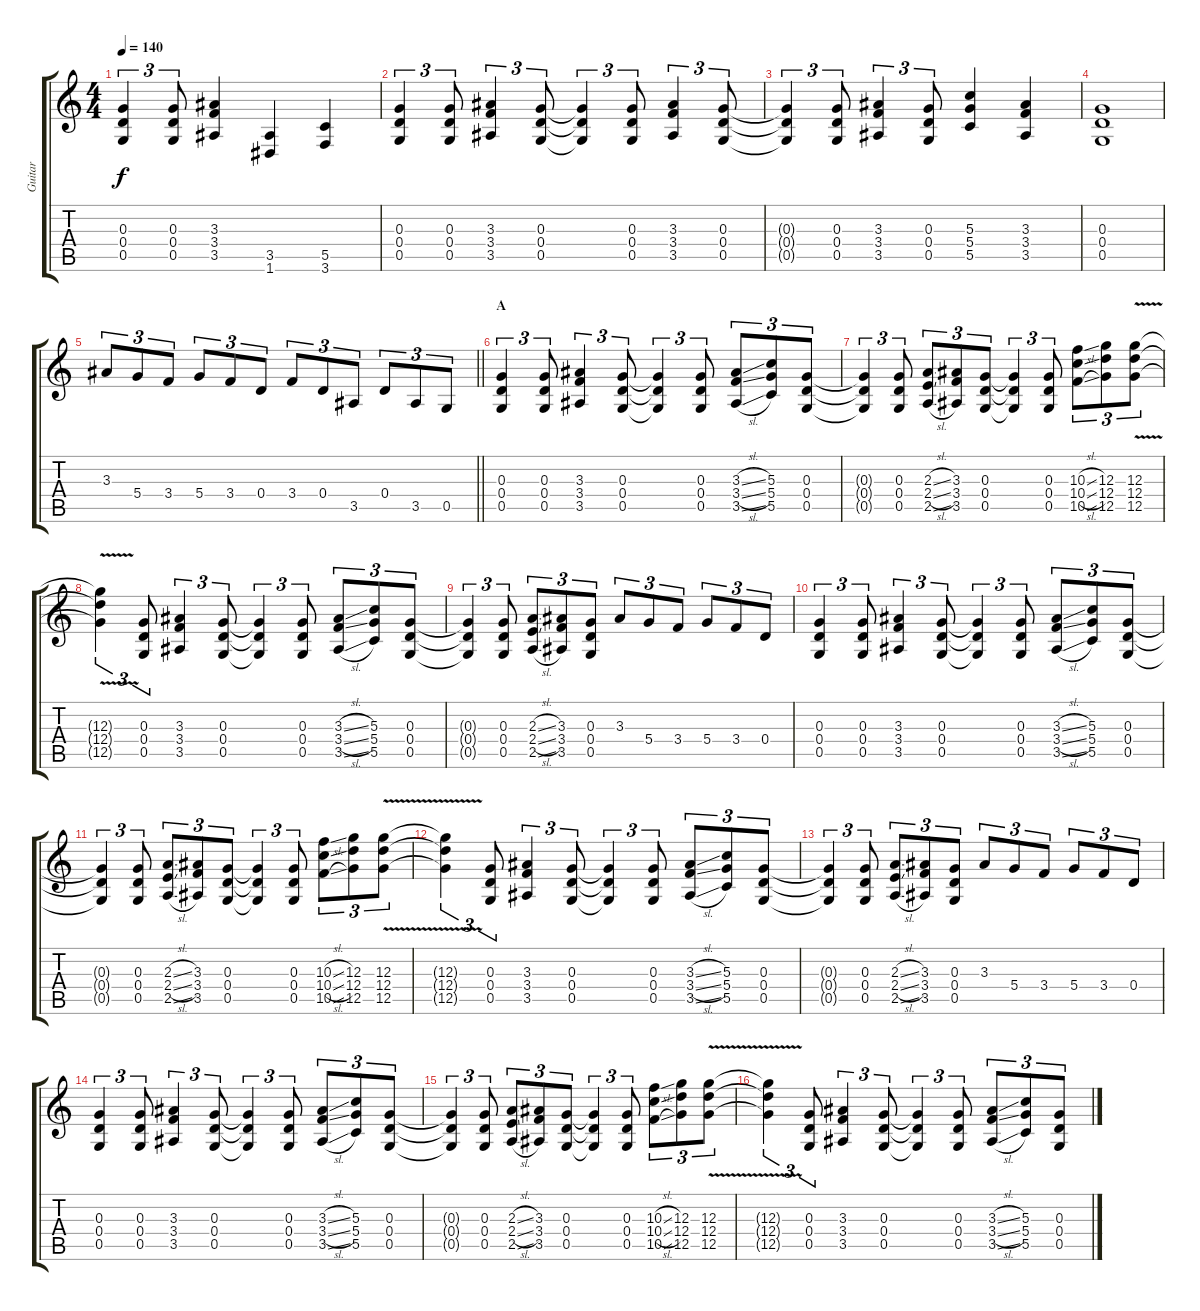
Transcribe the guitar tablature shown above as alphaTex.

\track ("Guitar" "Guitar") {instrument distortionguitar}
\staff {score tabs}
\tuning (E4 B3 G3 D3 G2 D2) {hide}
\ts (4 4)
\tempo 140
\clef g2
\ks c
(0.3{t} 0.4{t} 0.5{t}).4{tu (3 2) dy f} (0.3 0.4 0.5).8{tu (3 2)} (3.3 3.4 3.5).4 (3.5 1.6).4 (5.5 3.6).4 |
(0.3 0.4 0.5).4{tu (3 2)} (0.3 0.4 0.5).8{tu (3 2)} (3.3 3.4 3.5).4{tu (3 2)} (0.3 0.4 0.5).8{tu (3 2)} (0.3{t} 0.4{t} 0.5{t}).4{tu (3 2)} (0.3 0.4 0.5).8{tu (3 2)} (3.3 3.4 3.5).4{tu (3 2)} (0.3 0.4 0.5).8{tu (3 2)} |
(0.3{t} 0.4{t} 0.5{t}).4{tu (3 2)} (0.3 0.4 0.5).8{tu (3 2)} (3.3 3.4 3.5).4{tu (3 2)} (0.3 0.4 0.5).8{tu (3 2)} (5.3 5.4 5.5).4 (3.3 3.4 3.5).4 |
(0.3 0.4 0.5).1 |
\barLineRight lightlight
3.3.8{tu (3 2)} 5.4.8{tu (3 2)} 3.4.8{tu (3 2)} 5.4.8{tu (3 2)} 3.4.8{tu (3 2)} 0.4.8{tu (3 2)} 3.4.8{tu (3 2)} 0.4.8{tu (3 2)} 3.5.8{tu (3 2)} 0.4.8{tu (3 2)} 3.5.8{tu (3 2)} 0.5.8{tu (3 2)} |
\section ("" "A")
(0.3 0.4 0.5).4{tu (3 2)} (0.3 0.4 0.5).8{tu (3 2)} (3.3 3.4 3.5).4{tu (3 2)} (0.3 0.4 0.5).8{tu (3 2)} (0.3{t} 0.4{t} 0.5{t}).4{tu (3 2)} (0.3 0.4 0.5).8{tu (3 2)} (3.3{sl} 3.4{sl} 3.5{sl}).8{tu (3 2)} (5.3 5.4 5.5).8{tu (3 2)} (0.3 0.4 0.5).8{tu (3 2)} |
(0.3{t} 0.4{t} 0.5{t}).4{tu (3 2)} (0.3 0.4 0.5).8{tu (3 2)} (2.3{sl} 2.4{sl} 2.5{sl}).8{tu (3 2)} (3.3 3.4 3.5).8{tu (3 2)} (0.3 0.4 0.5).8{tu (3 2)} (0.3{t} 0.4{t} 0.5{t}).4{tu (3 2)} (0.3 0.4 0.5).8{tu (3 2)} (10.3{sl} 10.4{sl} 10.5{sl}).8{tu (3 2)} (12.3 12.4 12.5).8{tu (3 2)} (12.3{v} 12.4{v} 12.5{v}).8{tu (3 2)} |
(12.3{t} 12.4{t} 12.5{t}).4{tu (3 2)} (0.3 0.4 0.5).8{tu (3 2)} (3.3 3.4 3.5).4{tu (3 2)} (0.3 0.4 0.5).8{tu (3 2)} (0.3{t} 0.4{t} 0.5{t}).4{tu (3 2)} (0.3 0.4 0.5).8{tu (3 2)} (3.3{sl} 3.4{sl} 3.5{sl}).8{tu (3 2)} (5.3 5.4 5.5).8{tu (3 2)} (0.3 0.4 0.5).8{tu (3 2)} |
(0.3{t} 0.4{t} 0.5{t}).4{tu (3 2)} (0.3 0.4 0.5).8{tu (3 2)} (2.3{sl} 2.4{sl} 2.5{sl}).8{tu (3 2)} (3.3 3.4 3.5).8{tu (3 2)} (0.3 0.4 0.5).8{tu (3 2)} 3.3.8{tu (3 2)} 5.4.8{tu (3 2)} 3.4.8{tu (3 2)} 5.4.8{tu (3 2)} 3.4.8{tu (3 2)} 0.4.8{tu (3 2)} |
(0.3 0.4 0.5).4{tu (3 2)} (0.3 0.4 0.5).8{tu (3 2)} (3.3 3.4 3.5).4{tu (3 2)} (0.3 0.4 0.5).8{tu (3 2)} (0.3{t} 0.4{t} 0.5{t}).4{tu (3 2)} (0.3 0.4 0.5).8{tu (3 2)} (3.3{sl} 3.4{sl} 3.5{sl}).8{tu (3 2)} (5.3 5.4 5.5).8{tu (3 2)} (0.3 0.4 0.5).8{tu (3 2)} |
(0.3{t} 0.4{t} 0.5{t}).4{tu (3 2)} (0.3 0.4 0.5).8{tu (3 2)} (2.3{sl} 2.4{sl} 2.5{sl}).8{tu (3 2)} (3.3 3.4 3.5).8{tu (3 2)} (0.3 0.4 0.5).8{tu (3 2)} (0.3{t} 0.4{t} 0.5{t}).4{tu (3 2)} (0.3 0.4 0.5).8{tu (3 2)} (10.3{sl} 10.4{sl} 10.5{sl}).8{tu (3 2)} (12.3 12.4 12.5).8{tu (3 2)} (12.3{v} 12.4{v} 12.5{v}).8{tu (3 2)} |
(12.3{t} 12.4{t} 12.5{t}).4{tu (3 2)} (0.3 0.4 0.5).8{tu (3 2)} (3.3 3.4 3.5).4{tu (3 2)} (0.3 0.4 0.5).8{tu (3 2)} (0.3{t} 0.4{t} 0.5{t}).4{tu (3 2)} (0.3 0.4 0.5).8{tu (3 2)} (3.3{sl} 3.4{sl} 3.5{sl}).8{tu (3 2)} (5.3 5.4 5.5).8{tu (3 2)} (0.3 0.4 0.5).8{tu (3 2)} |
(0.3{t} 0.4{t} 0.5{t}).4{tu (3 2)} (0.3 0.4 0.5).8{tu (3 2)} (2.3{sl} 2.4{sl} 2.5{sl}).8{tu (3 2)} (3.3 3.4 3.5).8{tu (3 2)} (0.3 0.4 0.5).8{tu (3 2)} 3.3.8{tu (3 2)} 5.4.8{tu (3 2)} 3.4.8{tu (3 2)} 5.4.8{tu (3 2)} 3.4.8{tu (3 2)} 0.4.8{tu (3 2)} |
(0.3 0.4 0.5).4{tu (3 2)} (0.3 0.4 0.5).8{tu (3 2)} (3.3 3.4 3.5).4{tu (3 2)} (0.3 0.4 0.5).8{tu (3 2)} (0.3{t} 0.4{t} 0.5{t}).4{tu (3 2)} (0.3 0.4 0.5).8{tu (3 2)} (3.3{sl} 3.4{sl} 3.5{sl}).8{tu (3 2)} (5.3 5.4 5.5).8{tu (3 2)} (0.3 0.4 0.5).8{tu (3 2)} |
(0.3{t} 0.4{t} 0.5{t}).4{tu (3 2)} (0.3 0.4 0.5).8{tu (3 2)} (2.3{sl} 2.4{sl} 2.5{sl}).8{tu (3 2)} (3.3 3.4 3.5).8{tu (3 2)} (0.3 0.4 0.5).8{tu (3 2)} (0.3{t} 0.4{t} 0.5{t}).4{tu (3 2)} (0.3 0.4 0.5).8{tu (3 2)} (10.3{sl} 10.4{sl} 10.5{sl}).8{tu (3 2)} (12.3 12.4 12.5).8{tu (3 2)} (12.3{v} 12.4{v} 12.5{v}).8{tu (3 2)} |
(12.3{t} 12.4{t} 12.5{t}).4{tu (3 2)} (0.3 0.4 0.5).8{tu (3 2)} (3.3 3.4 3.5).4{tu (3 2)} (0.3 0.4 0.5).8{tu (3 2)} (0.3{t} 0.4{t} 0.5{t}).4{tu (3 2)} (0.3 0.4 0.5).8{tu (3 2)} (3.3{sl} 3.4{sl} 3.5{sl}).8{tu (3 2)} (5.3 5.4 5.5).8{tu (3 2)} (0.3 0.4 0.5).8{tu (3 2)}
